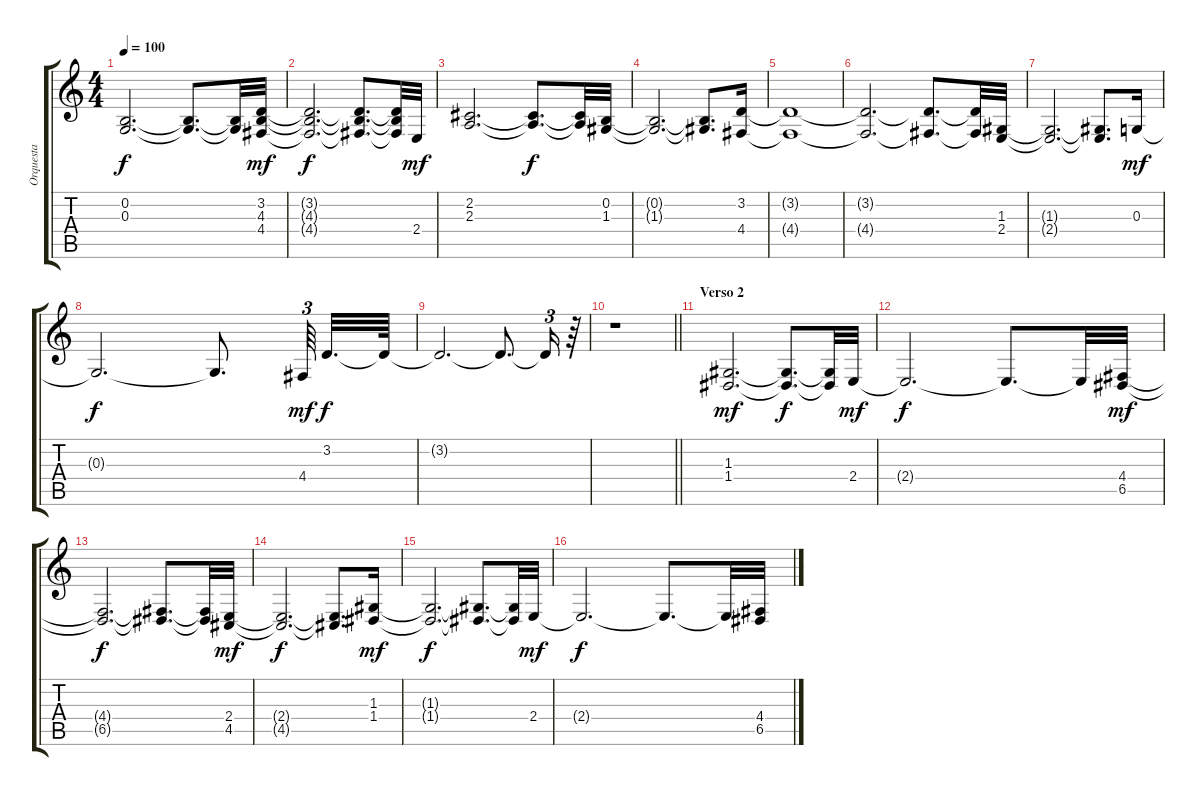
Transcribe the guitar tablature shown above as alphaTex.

\track ("Orquesta" "Orquesta") {instrument stringensemble2}
\staff {score tabs}
\tuning (E4 B3 G3 D3 A2 E2) {hide}
\ts (4 4)
\tempo 100
\clef g2
\ks c
(0.2{t} 0.3{t}).2{d dy f} (0.2{t} 0.3{t}).8{d} (0.2{t} 0.3{t}).32 (3.2 4.3 4.4).32{dy mf} |
(3.2{t} 4.3{t} 4.4{t}).2{d dy f} (3.2{t} 4.3{t} 4.4{t}).8{d} (3.2{t} 4.3{t} 4.4{t}).32 2.4.32{dy mf} |
(2.2 2.3).2{d} (2.2{t} 2.3{t}).8{d dy f} (2.2{t} 2.3{t}).32 (0.2 1.3).32 |
(0.2{t} 1.3{t}).2{d} (0.2{t} 1.3{t}).8{d} (3.2 4.4).16 |
(3.2{t} 4.4{t}).1 |
(3.2{t} 4.4{t}).2{d} (3.2{t} 4.4{t}).8{d} (3.2{t} 4.4{t}).32 (1.3 2.4).32 |
(1.3{t} 2.4{t}).2{d} (1.3{t} 2.4{t}).8{d} 0.3.16{dy mf} |
0.3{t}.2{d dy f} 0.3{t}.8{d} 4.4.64{tu (3 2) dy mf beam splitsecondary} 3.2.32{d dy f} 3.2{t}.64 |
3.2{t}.2{d} 3.2{t}.8{d} 3.2{t}.16{tu (3 2)} r.64 |
\barLineRight lightlight
r.1 |
\section ("" "Verso 2")
(1.3 1.4).2{d dy mf} (1.3{t} 1.4{t}).8{d dy f} (1.3{t} 1.4{t}).32 2.4.32{dy mf} |
2.4{t}.2{d dy f} 2.4{t}.8{d} 2.4{t}.32 (4.4 6.5).32{dy mf} |
(4.4{t} 6.5{t}).2{d dy f} (4.4{t} 6.5{t}).8{d} (4.4{t} 6.5{t}).32 (2.4 4.5).32{dy mf} |
(2.4{t} 4.5{t}).2{d dy f} (2.4{t} 4.5{t}).8{d} (1.3 1.4).16{dy mf} |
(1.3{t} 1.4{t}).2{d dy f} (1.3{t} 1.4{t}).8{d} (1.3{t} 1.4{t}).32 2.4.32{dy mf} |
2.4{t}.2{d dy f} 2.4{t}.8{d} 2.4{t}.32 (4.4 6.5).32
